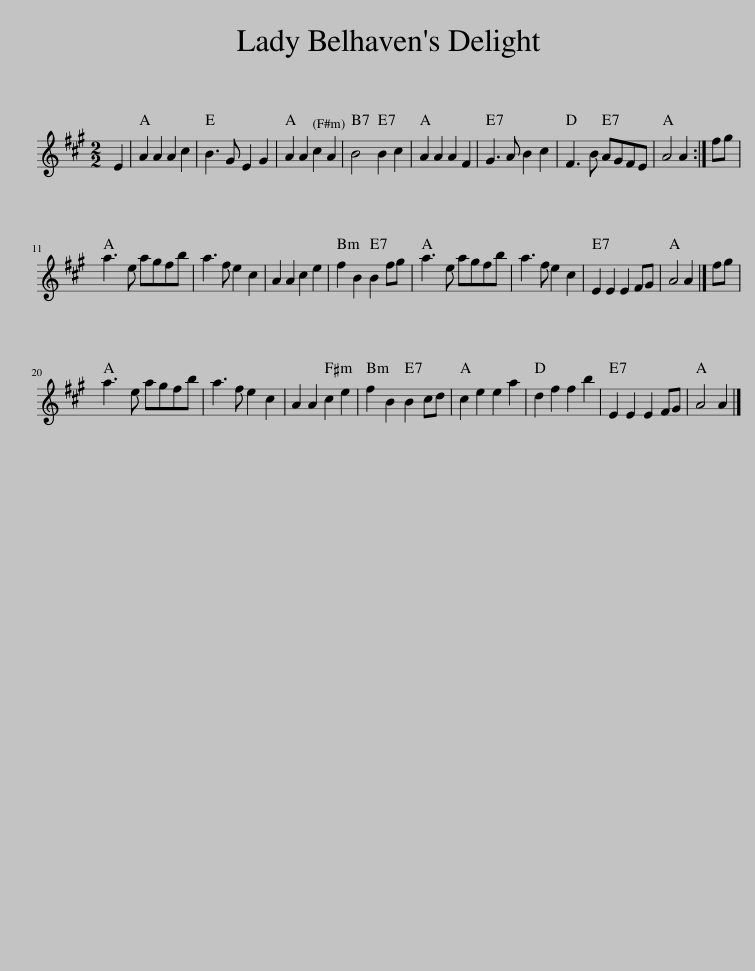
X:1
L:1/8
M:2/2
I:linebreak $
K:A
V:1 treble
V:1
 E2 | A2 A2 A2 c2 | B3 G E2 G2 | A2 A2 c2 A2 | B4 B2 c2 | %5
 A2 A2 A2 F2 | G3 A B2 c2 | F3 B AGFE | A4 A2 :| fg |$ %10
 a3 e agfb | a3 f e2 c2 | A2 A2 c2 e2 | f2 B2 B2 fg | a3 e agfb | %15
 a3 f e2 c2 | E2 E2 E2 FG | A4 A2 |] fg |$ a3 e agfb | %20
 a3 f e2 c2 | A2 A2 c2 e2 | f2 B2 B2 cd | c2 e2 e2 a2 | d2 f2 f2 b2 | %25
 E2 E2 E2 FG | A4 A2 |] %27
